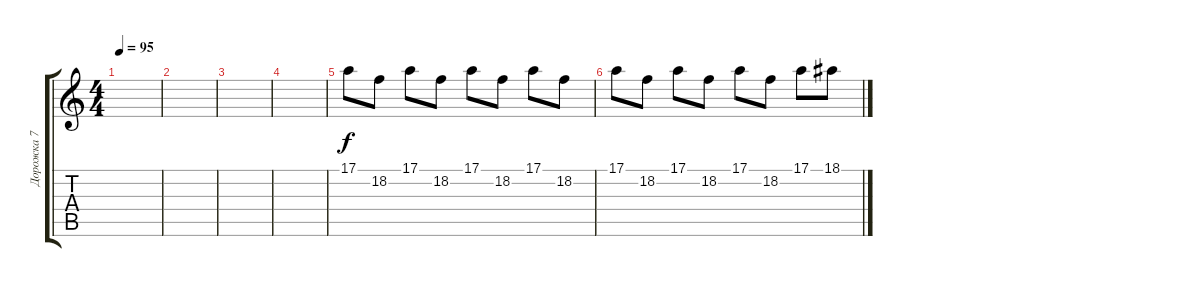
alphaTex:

\track ("Дорожка 7" "Дорожка 7") {instrument lead2sawtooth}
\staff {score tabs}
\tuning (E4 B3 G3 D3 A2 D2) {hide}
\ts (4 4)
\tempo 95
\clef g2
\ks c
|
|
|
|
17.1.8 18.2.8 17.1.8 18.2.8 17.1.8 18.2.8 17.1.8 18.2.8 |
17.1.8 18.2.8 17.1.8 18.2.8 17.1.8 18.2.8 17.1.8 18.1.8
